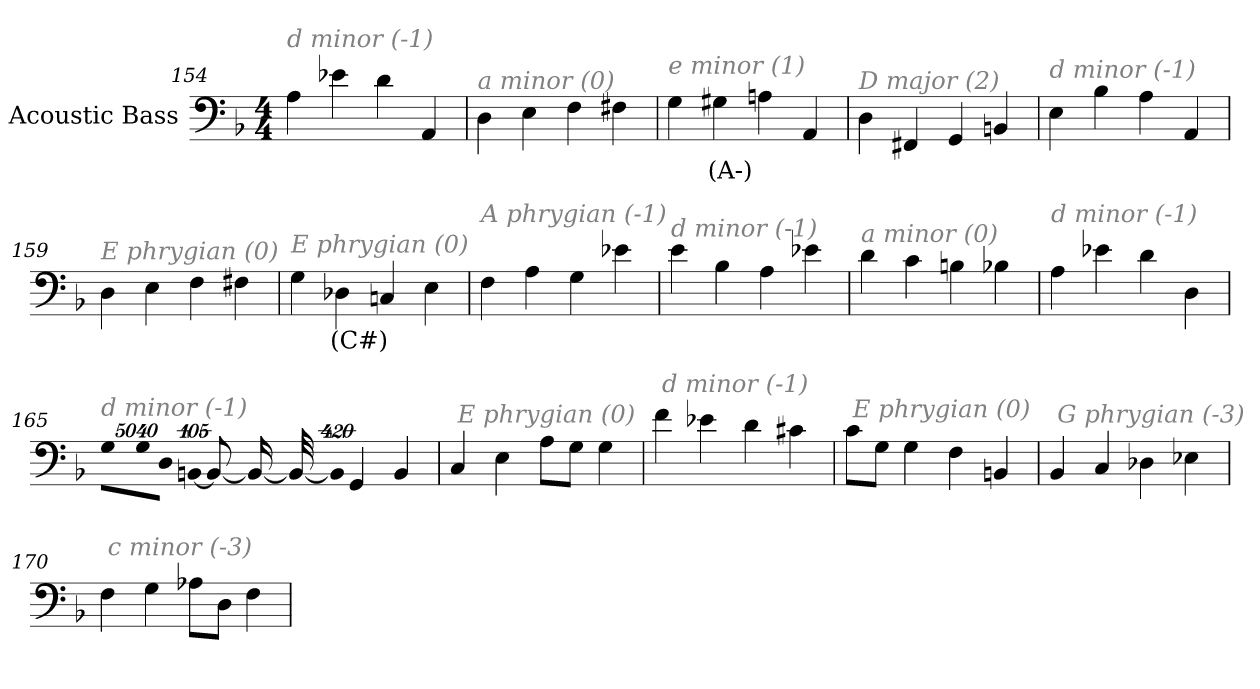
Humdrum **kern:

**kern	**text
*part1	*part1
*staff1	*staff1
*I"Acoustic Bass	*
*clefF4	*
*ITrd7c12	*
*k[b-]	*
*F:	*
*M4/4	*
=154	=154
!LO:TX:i:color=#808080:t=d minor (-1)	!
4AA	.
4E-X	.
4D	.
4AAA	.
=155	=155
!LO:TX:i:color=#808080:t=a minor (0)	!
4DD	.
4EE	.
4FF	.
4FF#X	.
=156	=156
!LO:TX:i:color=#808080:t=e minor (1)	!
4GG	.
4GG#Xi	(A-)
4AAn	.
4AAA	.
=157	=157
!LO:TX:i:color=#808080:t=D major (2)	!
4DD	.
4FFF#X	.
4GGG	.
4BBBn	.
=158	=158
!LO:TX:i:color=#808080:t=d minor (-1)	!
4EE	.
4BB-	.
4AA	.
4AAA	.
=159	=159
!LO:TX:i:color=#808080:t=E phrygian (0)	!
4DD	.
4EE	.
4FF	.
4FF#X	.
=160	=160
!LO:TX:i:color=#808080:t=E phrygian (0)	!
4GG	.
4DD-Xi	(C#)
4CCn	.
4EE	.
=161	=161
!LO:TX:i:color=#808080:t=A phrygian (-1)	!
4FF	.
4AA	.
4GG	.
4E-X	.
=162	=162
!LO:TX:i:color=#808080:t=d minor (-1)	!
4E	.
4BB-	.
4AA	.
4E-X	.
=163	=163
!LO:TX:i:color=#808080:t=a minor (0)	!
4D	.
4C	.
4BBn	.
4BB-X	.
=164	=164
!LO:TX:i:color=#808080:t=d minor (-1)	!
4AA	.
4E-X	.
4D	.
4DD	.
=165	=165
!LO:TX:i:color=#808080:t=d minor (-1)	!
!LO:N:vis=8	!
40320%3347GGL	.
!LO:N:vis=8	!
40320%3347GG	.
!LO:N:vis=8	!
40320%3347DDJ	.
!LO:N:vis=1024	!
[13440%13BBBn	.
8BBB_	.
16BBB_	.
32BBB_	.
!LO:N:vis=1024%31	!
13440%407BBB]	.
4GGG	.
4BBB	.
=166	=166
!LO:TX:i:color=#808080:t=E phrygian (0)	!
4CC	.
4EE	.
8AAL	.
8GGJ	.
4GG	.
=167	=167
!LO:TX:i:color=#808080:t=d minor (-1)	!
4F	.
4E-X	.
4D	.
4C#X	.
=168	=168
!LO:TX:i:color=#808080:t=E phrygian (0)	!
8CL	.
8GGJ	.
4GG	.
4FF	.
4BBBn	.
=169	=169
!LO:TX:i:color=#808080:t=G phrygian (-3)	!
4BBB-	.
4CC	.
4DD-X	.
4EE-X	.
=170	=170
!LO:TX:i:color=#808080:t=c minor (-3)	!
4FF	.
4GG	.
8AA-XL	.
8DDJ	.
4FF	.
=	=
*-	*-
